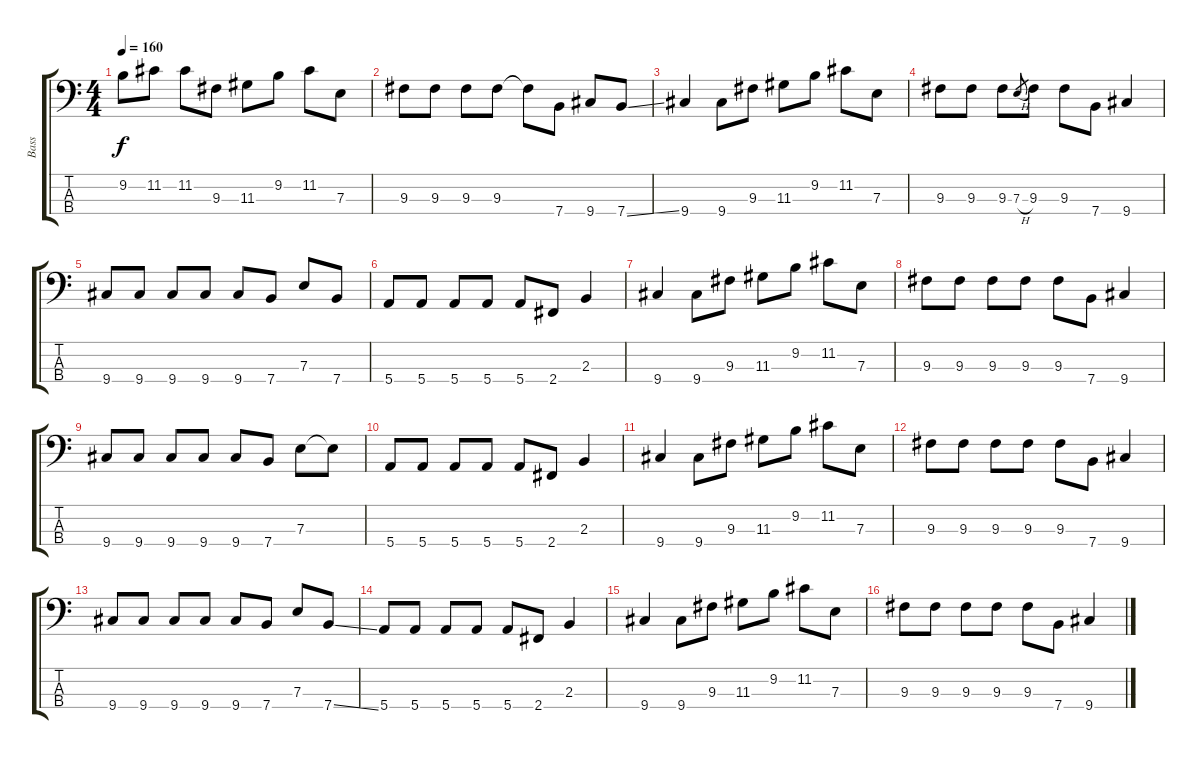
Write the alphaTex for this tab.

\track ("Bass" "Bass") {instrument electricbasspick}
\staff {score tabs}
\tuning (G2 D2 A1 E1) {hide}
\ts (4 4)
\tempo 160
\clef f4
\ks c
9.2.8{dy f instrument electricbasspick} 11.2.8 11.2.8 9.3.8 11.3.8 9.2.8 11.2.8 7.3.8 |
9.3.8 9.3.8 9.3.8 9.3.8 9.3{t}.8 7.4.8 9.4.8 7.4{ss}.8 |
9.4.4 9.4.8 9.3.8 11.3.8 9.2.8 11.2.8 7.3.8 |
9.3.8 9.3.8 9.3.8 7.3{h}.8{gr} 9.3.8 9.3.8 7.4.8 9.4.4 |
9.4.8 9.4.8 9.4.8 9.4.8 9.4.8 7.4.8 7.3.8 7.4.8 |
5.4.8 5.4.8 5.4.8 5.4.8 5.4.8 2.4.8 2.3.4 |
9.4.4 9.4.8 9.3.8 11.3.8 9.2.8 11.2.8 7.3.8 |
9.3.8 9.3.8 9.3.8 9.3.8 9.3.8 7.4.8 9.4.4 |
9.4.8 9.4.8 9.4.8 9.4.8 9.4.8 7.4.8 7.3.8 7.3{t}.8 |
5.4.8 5.4.8 5.4.8 5.4.8 5.4.8 2.4.8 2.3.4 |
9.4.4 9.4.8 9.3.8 11.3.8 9.2.8 11.2.8 7.3.8 |
9.3.8 9.3.8 9.3.8 9.3.8 9.3.8 7.4.8 9.4.4 |
9.4.8 9.4.8 9.4.8 9.4.8 9.4.8 7.4.8 7.3.8 7.4{ss}.8 |
5.4.8 5.4.8 5.4.8 5.4.8 5.4.8 2.4.8 2.3.4 |
9.4.4 9.4.8 9.3.8 11.3.8 9.2.8 11.2.8 7.3.8 |
9.3.8 9.3.8 9.3.8 9.3.8 9.3.8 7.4.8 9.4.4
